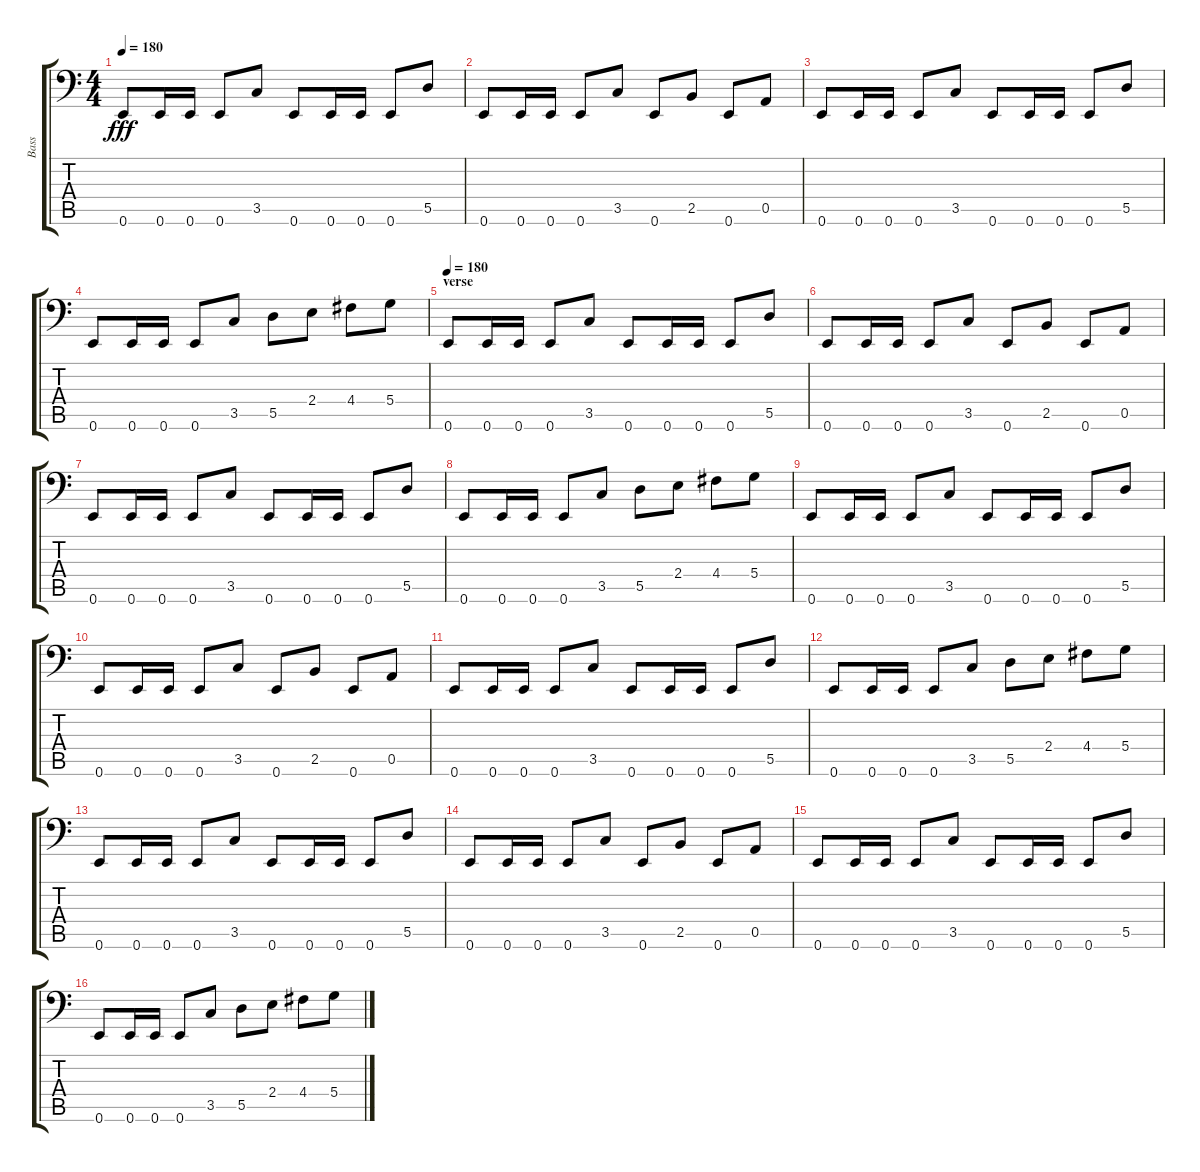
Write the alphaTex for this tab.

\track ("Bass" "Bass") {instrument electricbassfinger}
\staff {score tabs}
\tuning (E3 B2 G2 D2 A1 E1) {hide}
\ts (4 4)
\tempo 180
\clef f4
\ks c
0.6.8{dy fff} 0.6.16 0.6.16 0.6.8 3.5.8 0.6.8 0.6.16 0.6.16 0.6.8 5.5.8 |
0.6.8 0.6.16 0.6.16 0.6.8 3.5.8 0.6.8 2.5.8 0.6.8 0.5.8 |
0.6.8 0.6.16 0.6.16 0.6.8 3.5.8 0.6.8 0.6.16 0.6.16 0.6.8 5.5.8 |
0.6.8 0.6.16 0.6.16 0.6.8 3.5.8 5.5.8 2.4.8 4.4.8 5.4.8 |
\section ("" "verse")
\tempo 180
0.6.8 0.6.16 0.6.16 0.6.8 3.5.8 0.6.8 0.6.16 0.6.16 0.6.8 5.5.8 |
0.6.8 0.6.16 0.6.16 0.6.8 3.5.8 0.6.8 2.5.8 0.6.8 0.5.8 |
0.6.8 0.6.16 0.6.16 0.6.8 3.5.8 0.6.8 0.6.16 0.6.16 0.6.8 5.5.8 |
0.6.8 0.6.16 0.6.16 0.6.8 3.5.8 5.5.8 2.4.8 4.4.8 5.4.8 |
0.6.8 0.6.16 0.6.16 0.6.8 3.5.8 0.6.8 0.6.16 0.6.16 0.6.8 5.5.8 |
0.6.8 0.6.16 0.6.16 0.6.8 3.5.8 0.6.8 2.5.8 0.6.8 0.5.8 |
0.6.8 0.6.16 0.6.16 0.6.8 3.5.8 0.6.8 0.6.16 0.6.16 0.6.8 5.5.8 |
0.6.8 0.6.16 0.6.16 0.6.8 3.5.8 5.5.8 2.4.8 4.4.8 5.4.8 |
0.6.8 0.6.16 0.6.16 0.6.8 3.5.8 0.6.8 0.6.16 0.6.16 0.6.8 5.5.8 |
0.6.8 0.6.16 0.6.16 0.6.8 3.5.8 0.6.8 2.5.8 0.6.8 0.5.8 |
0.6.8 0.6.16 0.6.16 0.6.8 3.5.8 0.6.8 0.6.16 0.6.16 0.6.8 5.5.8 |
0.6.8 0.6.16 0.6.16 0.6.8 3.5.8 5.5.8 2.4.8 4.4.8 5.4.8
